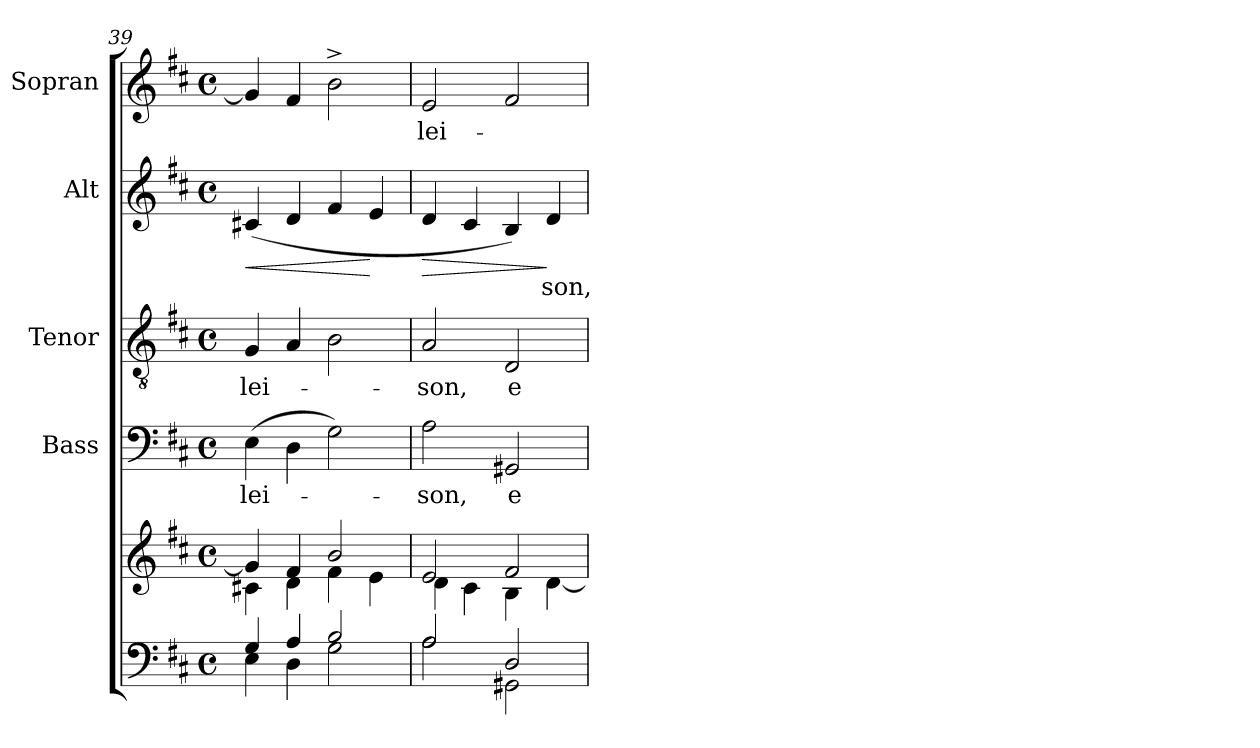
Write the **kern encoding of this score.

**kern	**kern	**kern	**text	**kern	**text	**kern	**text	**dynam	**kern	**text
*part5	*part5	*part4	*part4	*part3	*part3	*part2	*part2	*part2	*part1	*part1
*staff6	*staff5	*staff4	*staff4	*staff3	*staff3	*staff2	*staff2	*staff2	*staff1	*staff1
*	*	*I"Bass	*	*I"Tenor	*	*I"Alt	*	*	*I"Sopran	*
*	*	*I'B.	*	*I'T.	*	*I'A.	*	*	*I'S.	*
*clefF4	*clefG2	*clefF4	*	*clefGv2	*	*clefG2	*	*	*clefG2	*
*k[f#c#]	*k[f#c#]	*k[f#c#]	*	*k[f#c#]	*	*k[f#c#]	*	*	*k[f#c#]	*
*D:	*D:	*D:	*	*D:	*	*D:	*	*	*D:	*
*M4/4	*M4/4	*M4/4	*	*M4/4	*	*M4/4	*	*	*M4/4	*
*met(c)	*met(c)	*met(c)	*	*met(c)	*	*met(c)	*	*	*met(c)	*
=39	=39	=39	=39	=39	=39	=39	=39	=39	=39	=39
*^	*^	*	*	*	*	*	*	*	*	*
!	!	!	!	!	!LO:LY:b	!	!LO:LY:b	!	!	!LO:HP:b	!	!
4G/	4E\	4g/]	4c#X\	(>4E\	-lei-	4G/	-lei-	(<4c#X/	.	<	4g/]	.
4A/	4D\	4f#/	4d\	4D\	.	4A/	.	4d/	.	.	4f#/	.
2B/	2G\	2b/	4f#\	2G\)	.	2B\	.	4f#/	.	.	2b^>\	.
.	.	.	4e\	.	.	.	.	4e/	.	[	.	.
!!LO:LB:g=z
=40	=40	=40	=40	=40	=40	=40	=40	=40	=40	=40	=40	=40
!	!	!	!	!	!LO:LY:b	!	!LO:LY:b	!	!	!LO:HP:b	!	!LO:LY:b
2A/	2A\	2e/	4d\	2A\	-son,	2A/	-son,	4d/	.	>	2e/	-lei-
.	.	.	4c#\	.	.	.	.	4c#/	.	.	.	.
!	!	!	!	!	!LO:LY:b	!	!LO:LY:b	!	!	!	!	!
2D/	2GG#X\	2f#/	4B\	2GG#X/	e-	2D/	e-	4B/)	.	.	2f#/	.
!	!	!	!	!	!	!	!	!	!LO:LY:b	!	!	!
.	.	.	[<4d\	.	.	.	.	4d/	-son,	]	.	.
*v	*v	*	*	*	*	*	*	*	*	*	*	*
*	*v	*v	*	*	*	*	*	*	*	*	*
=	=	=	=	=	=	=	=	=	=	=
*-	*-	*-	*-	*-	*-	*-	*-	*-	*-	*-
